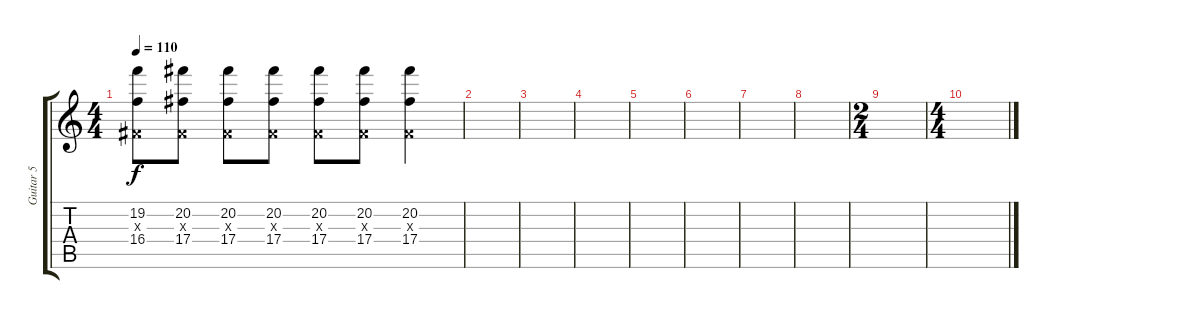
\track ("Guitar 5" "Guitar 5") {instrument distortionguitar}
\staff {score tabs}
\tuning (Eb4 Bb3 Gb3 Db3 Ab2 Eb2) {hide}
\ts (4 4)
\tempo 110
\clef g2
\ks c
(19.2 0.3{x} 16.4).8{dy f} (20.2 0.3{x} 17.4).8 (20.2 0.3{x} 17.4).8 (20.2 0.3{x} 17.4).8 (20.2 0.3{x} 17.4).8 (20.2 0.3{x} 17.4).8 (20.2 0.3{x} 17.4).4 |
|
|
|
|
|
|
|
\ts (2 4)
|
\ts (4 4)
